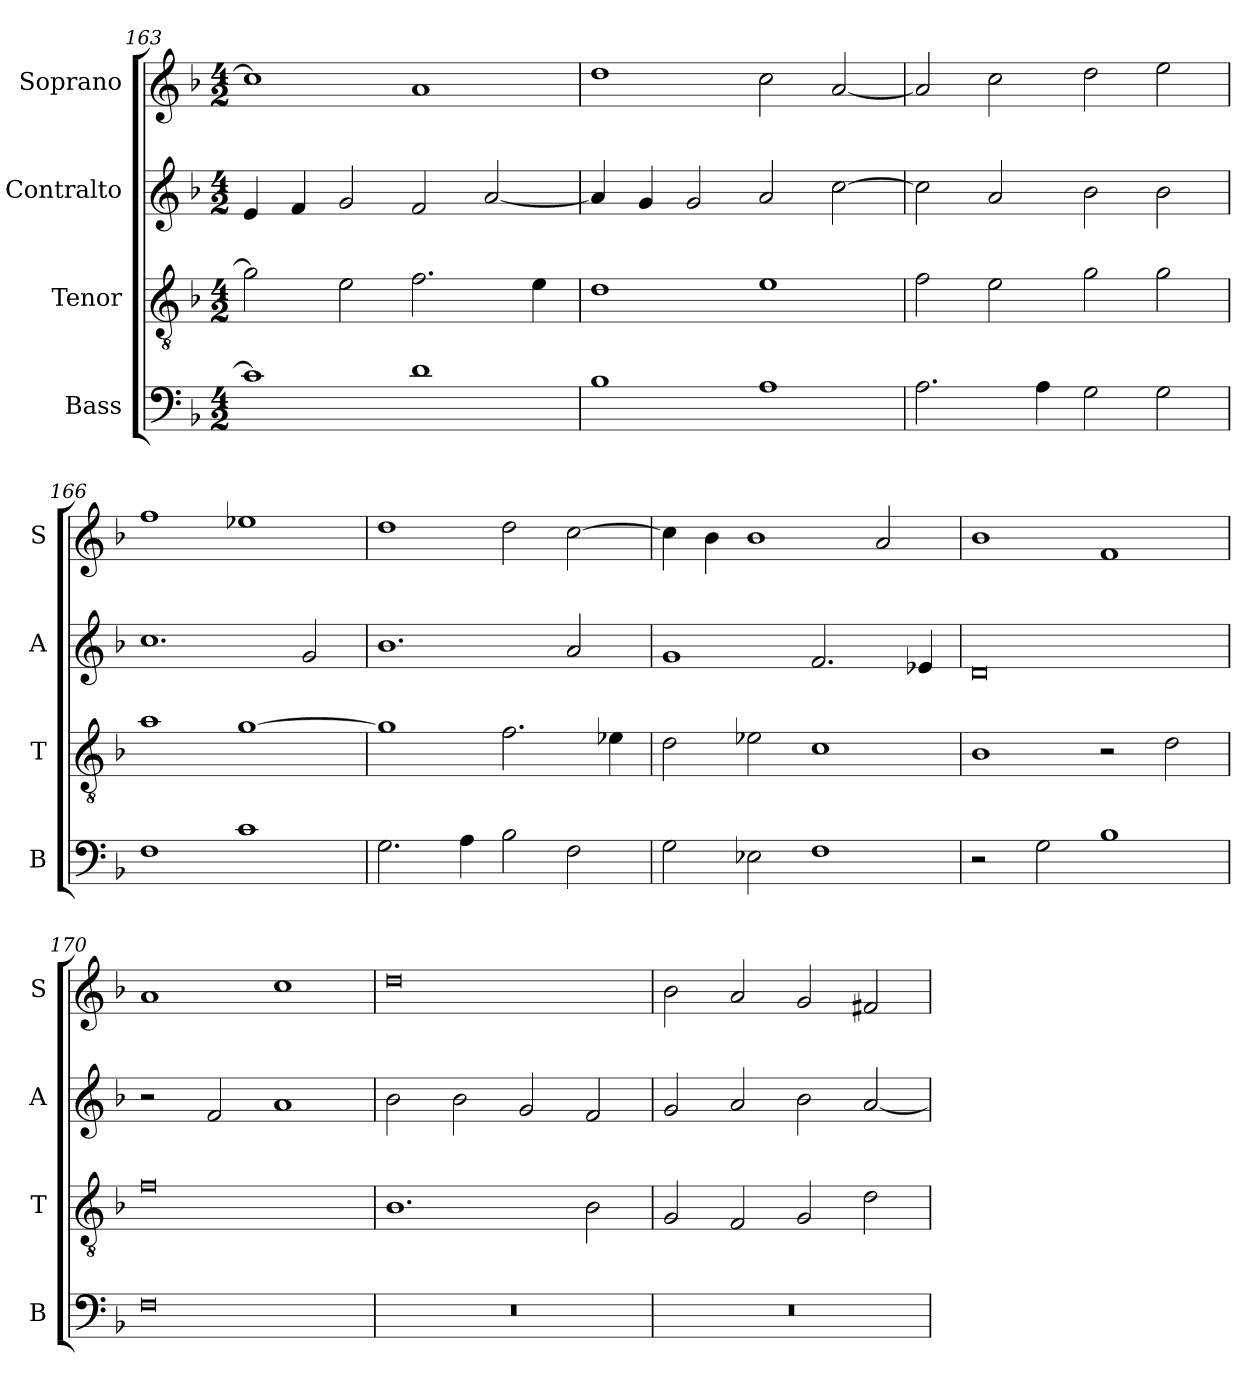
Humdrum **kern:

**kern	**kern	**kern	**kern
*part4	*part3	*part2	*part1
*staff4	*staff3	*staff2	*staff1
*I"Bass	*I"Tenor	*I"Contralto	*I"Soprano
*I'B	*I'T	*I'A	*I'S
*clefF4	*clefGv2	*clefG2	*clefG2
*k[b-]	*k[b-]	*k[b-]	*k[b-]
*G:dor	*G:dor	*G:dor	*G:dor
*M4/2	*M4/2	*M4/2	*M4/2
=163	=163	=163	=163
1c]	2g]	4e	1cc]
.	.	4f	.
.	2e	2g	.
1d	2.f	2f	1a
.	.	[2a	.
.	4e	.	.
=164	=164	=164	=164
1B-	1d	4a]	1dd
.	.	4g	.
.	.	2g	.
1A	1e	2a	2cc
.	.	[2cc	[2a
=165	=165	=165	=165
2.A	2f	2cc]	2a]
.	2e	2a	2cc
4A	.	.	.
2G	2g	2b-	2dd
2G	2g	2b-	2ee
=166	=166	=166	=166
1F	1a	1.cc	1ff
1c	[1g	.	1ee-X
.	.	2g	.
=167	=167	=167	=167
2.G	1g]	1.b-	1dd
4A	.	.	.
2B-	2.f	.	2dd
2F	.	2a	[2cc
.	4e-X	.	.
=168	=168	=168	=168
2G	2d	1g	4cc]
.	.	.	4b-
2E-X	2e-X	.	1b-
1F	1c	2.f	.
.	.	.	2a
.	.	4e-X	.
=169	=169	=169	=169
2r	1B-	0d	1b-
2G	.	.	.
1B-	2r	.	1f
.	2d	.	.
=170	=170	=170	=170
0F	0f	2r	1a
.	.	2f	.
.	.	1a	1cc
=171	=171	=171	=171
0r	1.B-	2b-	0dd
.	.	2b-	.
.	.	2g	.
.	2B-	2f	.
=172	=172	=172	=172
0r	2G	2g	2b-
.	2F	2a	2a
.	2G	2b-	2g
.	2d	[2a	2f#X
=	=	=	=
*-	*-	*-	*-
